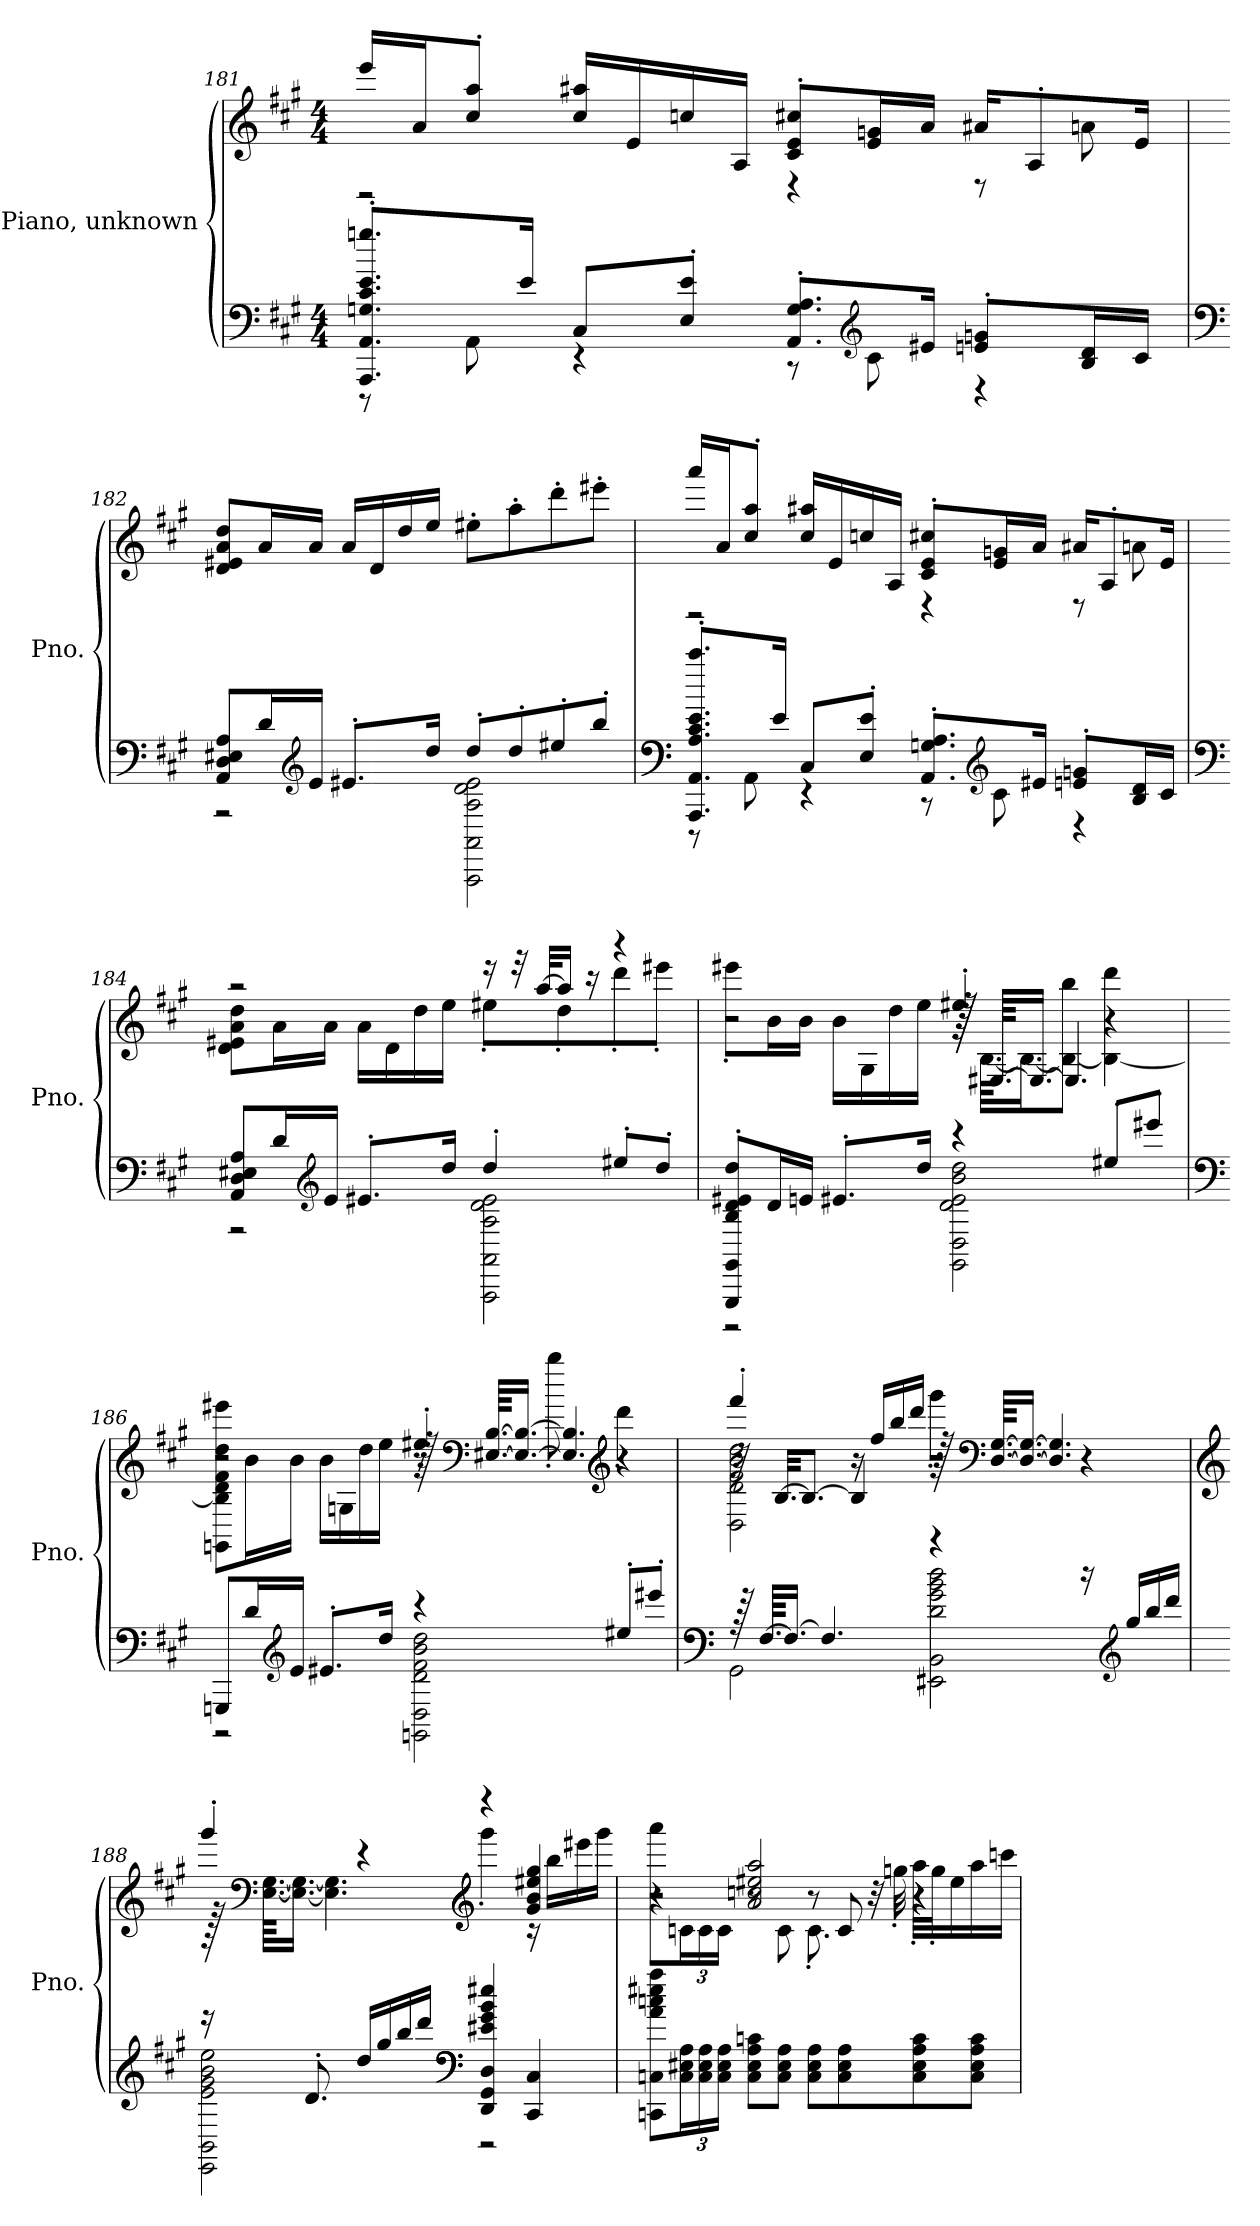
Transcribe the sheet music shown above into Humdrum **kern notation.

**kern	**kern
*part1	*part1
*staff2	*staff1
*I"Piano, unknown	*
*I'Pno.	*
!!LO:LB:g=z
*clefF4	*clefG2
*k[f#c#g#]	*k[f#c#g#]
*M4/4	*M4/4
=181	=181
*^	*^
8.AAA/' 8.AA/' 8.Gn/' 8.c#/' 8.e/' 8.ggn/'L	8r	16eee/LL	2r
.	.	16a/J	.
.	8AA\	8cc#/' 8aa/'J	.
16e/Jk	.	.	.
8C#/L	4r	16cc#/ 16aa#X/LL	.
.	.	16e/	.
8E/' 8e/'J	.	16ccn/	.
.	.	16A/JJ	.
8.AA/' 8.G/' 8.A/'L	8r	8c#/' 8e/' 8cc#X/'L	4r
*clefG2	*	*	*
.	8c#\	16e/ 16gn/L	.
16e#X/Jk	.	16a/JJ	.
8en/' 8gn/'L	4r	16a#X/KL	8r
.	.	8A'/	.
16B/ 16d/L	.	.	8an\
16c#/JJ	.	16e/Jk	.
*	*	*v	*v
=182	=182	=182
*clefF4	*	*
8AA/ 8D/ 8E#X/ 8A/L	2r	8d/ 8e#X/ 8a/ 8dd/L
16d/L	.	16a/L
*clefG2	*	*
16e/JJ	.	16a/JJ
8.e#X'/L	.	16a/LL
.	.	16d/
.	.	16dd/
16dd/Jk	.	16ee/JJ
8dd'/L	2AAA\ 2AA\ 2A\ 2d\ 2e#\	8ee#X'\L
8dd'/	.	8aa'\
8ee#X'/	.	8ddd'\
8bb'/J	.	8eee#X'\J
!!LO:PB:g=z
=183	=183	=183
*clefF4	*	*
*	*	*^
8.AAA/' 8.AA/' 8.A/' 8.c#/' 8.e/' 8.ccc#/'L	8r	16aaa/LL	2r
.	.	16a/J	.
.	8AA\	8cc#/' 8aa/'J	.
16e/Jk	.	.	.
8C#/L	4r	16cc#/ 16aa#X/LL	.
.	.	16e/	.
8E/' 8e/'J	.	16ccn/	.
.	.	16A/JJ	.
8.AA/' 8.Gn/' 8.A/'L	8r	8c#/' 8e/' 8cc#X/'L	4r
*clefG2	*	*	*
.	8c#\	16e/ 16gn/L	.
16e#X/Jk	.	16a/JJ	.
8en/' 8gn/'L	4r	16a#X/KL	8r
.	.	8A'/	.
16B/ 16d/L	.	.	8an\
16c#/JJ	.	16e/Jk	.
=184	=184	=184	=184
*clefF4	*	*	*
8AA/ 8D/ 8E#X/ 8A/L	2r	2r	8d\ 8e#X\ 8a\ 8dd\L
16d/L	.	.	16a\L
*clefG2	*	*	*
16e/JJ	.	.	16a\JJ
8.e#X'/L	.	.	16a\LL
.	.	.	16d\
.	.	.	16dd\
16dd/Jk	.	.	16ee\JJ
4dd'/	2AAA\ 2AA\ 2A\ 2d\ 2e#\	16r	8ee#X'\L
.	.	32r	.
.	.	[32aa/KLL	.
.	.	16aa/JJ]	8dd'\
.	.	16r	.
8ee#X'/L	.	4r	8ddd'\
8dd'/J	.	.	8eee#X'\J
!!LO:LB:g=z
=185	=185	=185	=185
*	*	*	*^
8GGG#/' 8GG#/' 8B/' 8d/' 8e#X/' 8dd/'L	2r	2r	8eee#X'\L	2r
16d/L	.	.	16b\L	.
16en/JJ	.	.	16b\JJ	.
8.e#X'/L	.	.	16b\LL	.
.	.	.	16G#\	.
.	.	.	16dd\	.
16dd/Jk	.	.	16ee\JJ	.
4r	2GG#\ 2D\ 2d\ 2e#\ 2b\ 2dd\	4ee#X'/	128r	128r
.	.	.	[64.B\KKLL	[64.E#X/KKLL
.	.	.	16.B\J_	16.E#/JJ_
.	.	.	8B\_ 8bb\J	4.E#/]
8ee#X'/L	.	4r	4B\_ 4ddd\	.
8eee#X'/J	.	.	.	.
!!LO:LB:g=z	!!	!!
=186	=186	=186	=186	=186
*clefF4	*	*	*	*
8GGGn/L	2r	2r	8GGn\ 8B\] 8d\ 8f#\ 8dd\ 8eee#X\L	2r
16d/L	.	.	16b\L	.
*clefG2	*	*	*	*
16e/JJ	.	.	16b\JJ	.
8.e#X'/L	.	.	16b\LL	.
.	.	.	16Gn\	.
.	.	.	16dd\	.
16dd/Jk	.	.	16ee\JJ	.
4r	2GGn\ 2D\ 2d\ 2f#\ 2b\ 2dd\	4ee#X'/	8r	128r
*	*	*clefF4	*	*
.	.	.	.	[64.E#X/ [64.B/KKLL
.	.	.	.	16.E#/_ 16.B/_JJ
.	.	.	8bb'\	4.E#/] 4.B/]
*	*	*clefG2	*	*
8ee#X'/L	.	4r	4ddd'\	.
8eee#X'/J	.	.	.	.
!!LO:LB:g=z	!!	!!
=187	=187	=187	=187	=187
*clefF4	*	*	*	*
128r	2GG#\	4fff#'/	2D\ 2d\ 2f#\ 2b\ 2dd\	64r
[64.F#/KKLL	.	.	.	.
.	.	.	.	[32.B/KKL
16.F#/JJ_	.	.	.	.
.	.	.	.	8.B/J_
4.F#/]	.	.	.	.
.	.	16r	.	4B/]
.	.	16ff#/LL	.	.
.	.	16bb/	.	.
.	.	16ddd/JJ	.	.
4r	2EE#X\ 2BB\ 2d\ 2g#\ 2b\ 2dd\	128r	4ggg#'\	2r
*	*	*clefF4	*	*
.	.	[64.D/ [64.G#/KKLL	.	.
.	.	16.D/_ 16.G#/_JJ	.	.
.	.	4.D/] 4.G#/]	.	.
16r	.	.	4r	.
*clefG2	*	*	*	*
16gg#/LL	.	.	.	.
16bb/	.	.	.	.
16ddd/JJ	.	.	.	.
*	*	*v	*v	*v
!!LO:LB:g=z
=188	=188	=188
*	*	*clefG2
*	*	*^
16r	2EE\ 2BB\ 2e\ 2g#\ 2b\ 2ee\	4ggg#'/	128r
*	*	*clefF4	*
.	.	.	[64.E\ [64.G#\KKLL
.	.	.	16.E\_ 16.G#\_JJ
8.d'/	.	.	.
.	.	.	4.E\] 4.G#\]
16dd/LL	.	4r	.
16gg#/	.	.	.
16bb/	.	.	.
16ddd/JJ	.	.	.
*clefF4	*	*clefG2	*
4DD/ 4GG#/ 4D/ 4e#X/ 4g#/ 4b/ 4ee#X/	2r	4r	4ggg#'\
4CC#/ 4C#/	.	4g#/ 4b/ 4ee#X/ 4gg#/	16r
.	.	.	16bb\LL
.	.	.	16eee#X\
.	.	.	16ggg#\JJ
*v	*v	*	*
!!LO:LB:g=z
=189	=189	=189
*	*	*^
8CCn\ 8Cn\ 8a\ 8ccn\ 8ee#X\ 8aa\L	4r	8aaa\L	2r
*Xbrackettup	*	*Xbrackettup	*
24C\ 24E#X\ 24A\L	.	24cn\L	.
24C\ 24E#\ 24A\	.	24c\	.
24C\ 24E#\ 24A\JJ	.	24c\JJ	.
8C\ 8E#\ 8A\ 8cn\L	2a/ 2ccn/ 2ee#X/ 2aa/	8r	.
8C\ 8E#\ 8A\J	.	8c\	.
8C\ 8E#\ 8A\L	.	8.c'\	8r
8C\ 8E#\ 8A\	.	.	8c/
.	.	32r	.
.	.	32ggn'\	.
8C\ 8E#\ 8A\ 8c\	4r	32aa'\LLL	4r
.	.	32gg'\J	.
.	.	16ee#\	.
8C\ 8E#\ 8A\ 8c\J	.	16aa\	.
.	.	16cccn\JJ	.
*	*v	*v	*v
=	=
*-	*-
